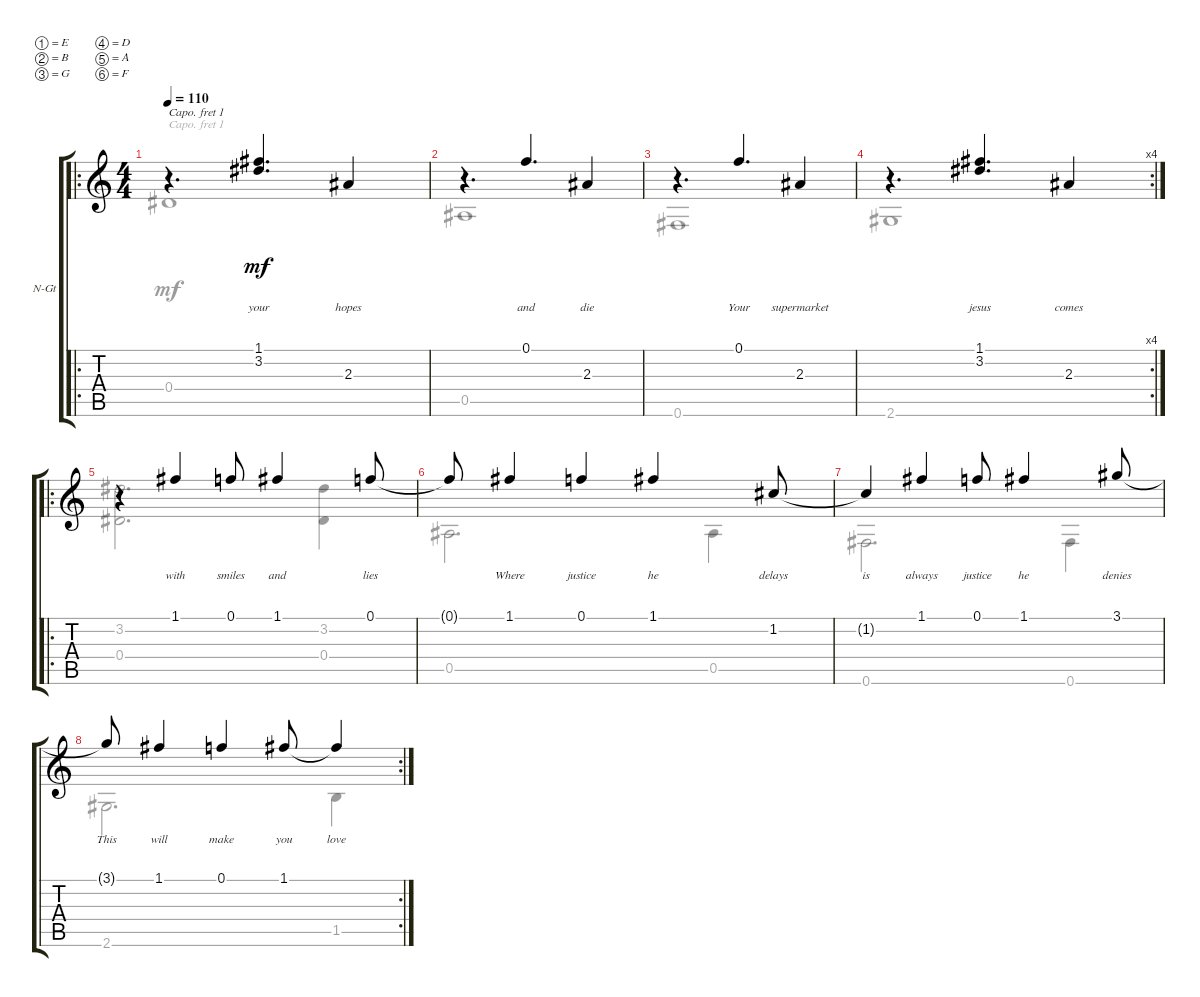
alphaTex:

\defaultSystemsLayout 4
\bracketExtendMode groupsimilarinstruments
\firstSystemTrackNameOrientation horizontal
\otherSystemsTrackNameOrientation horizontal
\track ("Nylon Guitar" "N-Gt") {instrument acousticguitarnylon}
\staff {score tabs}
\capo 1
\tuning (E4 B3 G3 D3 A2 F2)
\voice
\ro
\ts (4 4)
\tempo 110
\clef g2
\ks c
r.4{d dy mf} (3.2 1.1).4{d lyrics (0 "your") lyrics (1 "") lyrics (2 "") lyrics (3 "") lyrics (4 "")} 2.3.4{lyrics (0 "hopes") lyrics (1 "") lyrics (2 "") lyrics (3 "") lyrics (4 "")} |
r.4{d} 0.1.4{d lyrics (0 "and") lyrics (1 "") lyrics (2 "") lyrics (3 "") lyrics (4 "")} 2.3.4{lyrics (0 "die") lyrics (1 "") lyrics (2 "") lyrics (3 "") lyrics (4 "")} |
r.4{d} 0.1.4{d lyrics (0 "Your") lyrics (1 "") lyrics (2 "") lyrics (3 "") lyrics (4 "")} 2.3.4{lyrics (0 "supermarket") lyrics (1 "") lyrics (2 "") lyrics (3 "") lyrics (4 "")} |
\rc 4
r.4{d} (1.1 3.2).4{d lyrics (0 "jesus") lyrics (1 "") lyrics (2 "") lyrics (3 "") lyrics (4 "")} 2.3.4{lyrics (0 "comes") lyrics (1 "") lyrics (2 "") lyrics (3 "") lyrics (4 "")} |
\ro
r.4 1.1.4{lyrics (0 "with") lyrics (1 "") lyrics (2 "") lyrics (3 "") lyrics (4 "")} 0.1.8{lyrics (0 "smiles") lyrics (1 "") lyrics (2 "") lyrics (3 "") lyrics (4 "")} 1.1.4{lyrics (0 "and") lyrics (1 "") lyrics (2 "") lyrics (3 "") lyrics (4 "")} 0.1.8{lyrics (0 "lies") lyrics (1 "") lyrics (2 "") lyrics (3 "") lyrics (4 "")} |
0.1{t}.8{lyrics (0 "") lyrics (1 "") lyrics (2 "") lyrics (3 "") lyrics (4 "")} 1.1.4{lyrics (0 "Where") lyrics (1 "") lyrics (2 "") lyrics (3 "") lyrics (4 "")} 0.1.4{lyrics (0 "justice") lyrics (1 "") lyrics (2 "") lyrics (3 "") lyrics (4 "")} 1.1.4{lyrics (0 "he") lyrics (1 "") lyrics (2 "") lyrics (3 "") lyrics (4 "")} 1.2.8{lyrics (0 "delays") lyrics (1 "") lyrics (2 "") lyrics (3 "") lyrics (4 "")} |
1.2{t}.4{lyrics (0 "is") lyrics (1 "") lyrics (2 "") lyrics (3 "") lyrics (4 "")} 1.1.4{lyrics (0 "always") lyrics (1 "") lyrics (2 "") lyrics (3 "") lyrics (4 "")} 0.1.8{lyrics (0 "justice") lyrics (1 "") lyrics (2 "") lyrics (3 "") lyrics (4 "")} 1.1.4{lyrics (0 "he") lyrics (1 "") lyrics (2 "") lyrics (3 "") lyrics (4 "")} 3.1.8{lyrics (0 "denies") lyrics (1 "") lyrics (2 "") lyrics (3 "") lyrics (4 "")} |
\rc 2
3.1{t}.8{lyrics (0 "This") lyrics (1 "") lyrics (2 "") lyrics (3 "") lyrics (4 "")} 1.1.4{lyrics (0 "will") lyrics (1 "") lyrics (2 "") lyrics (3 "") lyrics (4 "")} 0.1.4{lyrics (0 "make") lyrics (1 "") lyrics (2 "") lyrics (3 "") lyrics (4 "")} 1.1.8{lyrics (0 "you") lyrics (1 "") lyrics (2 "") lyrics (3 "") lyrics (4 "")} 1.1{t}.4{lyrics (0 "love") lyrics (1 "") lyrics (2 "") lyrics (3 "") lyrics (4 "")}
\voice
\clef g2
\ottava regular
\simile none
\ks c
0.4.1{dy mf} |
0.5.1 |
0.6.1 |
2.6.1 |
(3.2 0.4).2{d} (3.2 0.4).4 |
0.5.2{d} 0.5.4 |
0.6.2{d} 0.6.4 |
2.6.2{d} 1.5.4
